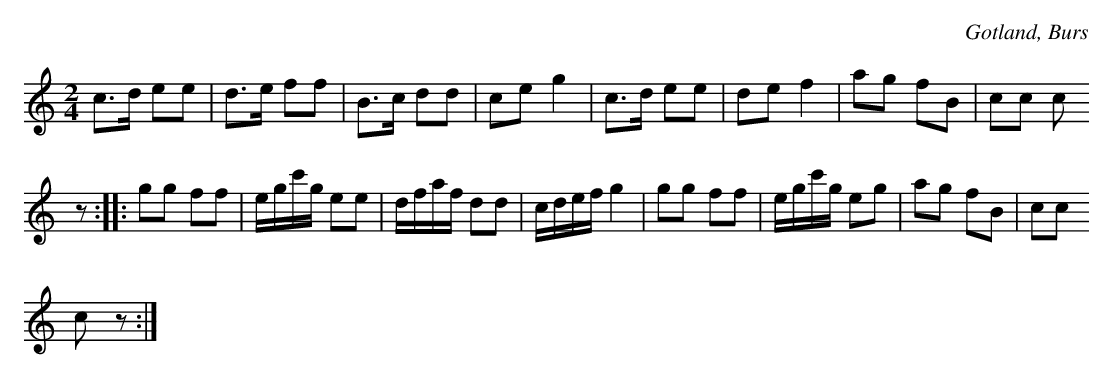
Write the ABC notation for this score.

X:1
T:
O:Gotland, Burs
M:2/4
L:1/16
K:C
c3d e2e2|d3e f2f2|B3c d2d2|c2e2 g4|c3d e2e2|d2e2 f4|a2g2 f2B2|c2c2 c2
z2::g2g2 f2f2|egc'g e2e2|dfaf d2d2|cdef g4|g2g2 f2f2|egc'g e2g2|a2g2 f2B2|c2c2
c2 z2:|
